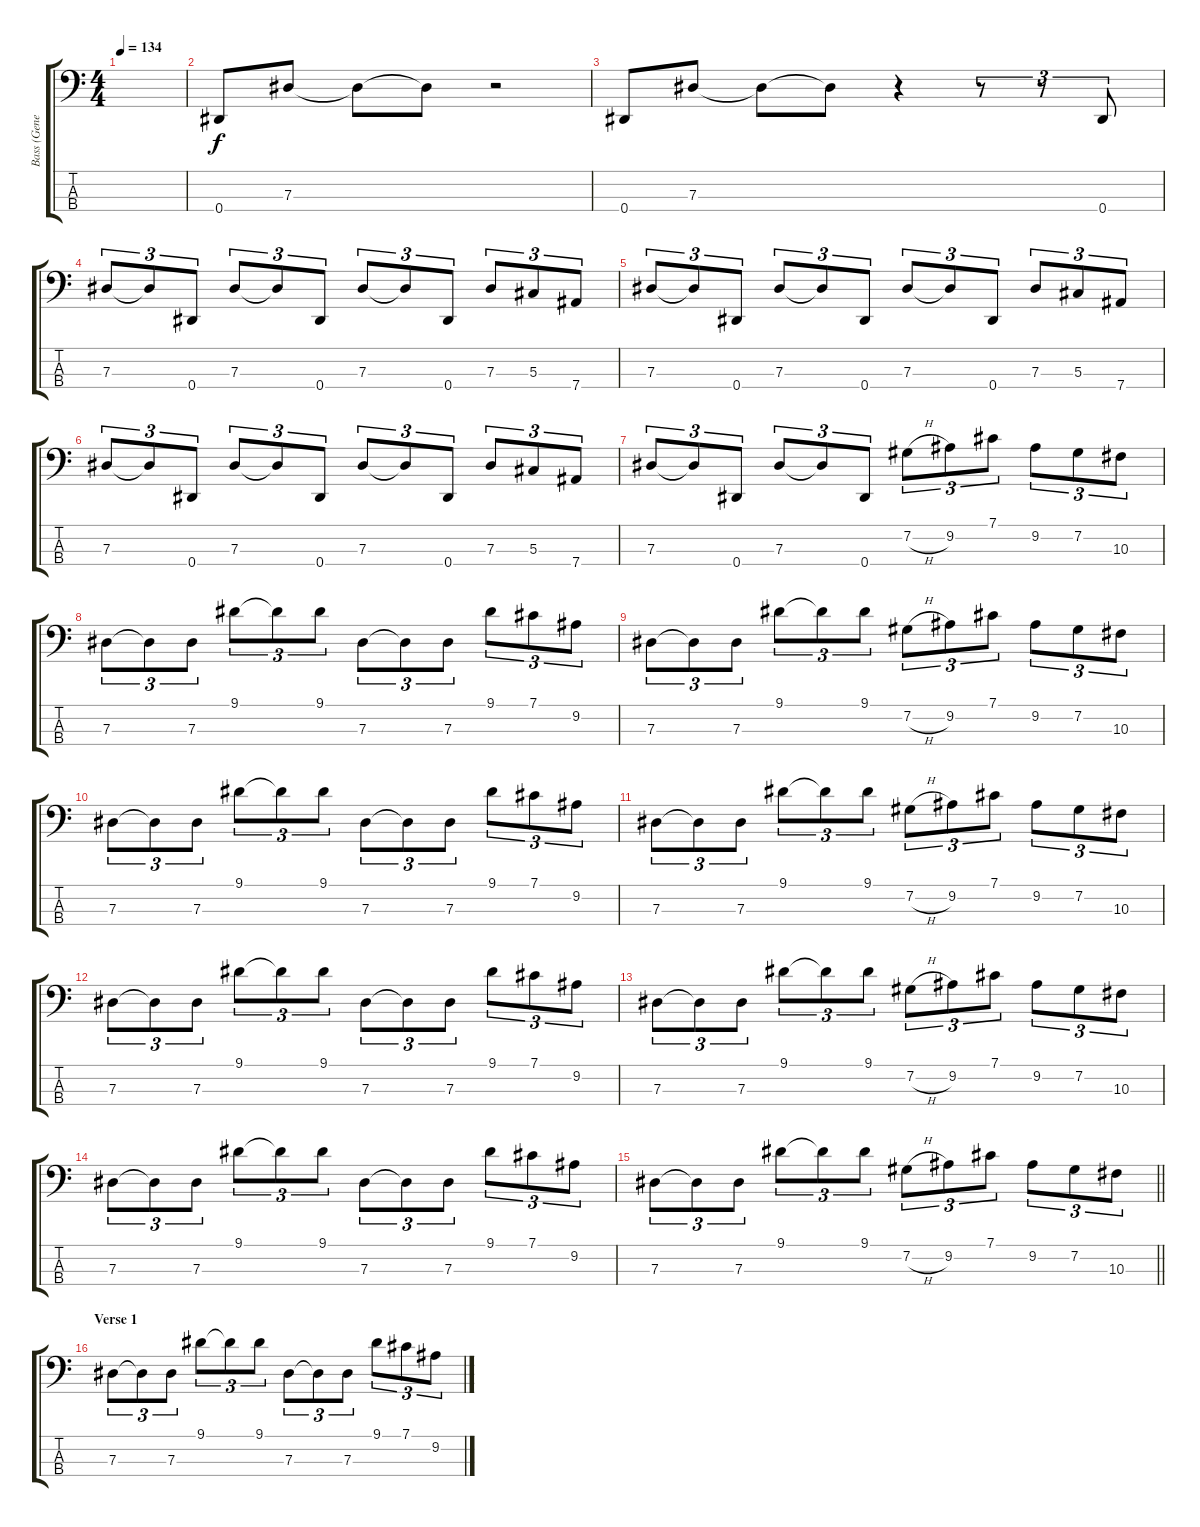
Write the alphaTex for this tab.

\track ("Bass (Gene Simmons)" "Bass (Gene") {instrument electricbasspick}
\staff {score tabs}
\tuning (Gb2 Db2 Ab1 Eb1) {hide}
\ts (4 4)
\tempo 134
\clef f4
\ks c
|
0.4.8 7.3.8 7.3{t}.8 7.3{t}.8 r.2 |
0.4.8 7.3.8 7.3{t}.8 7.3{t}.8 r.4 r.8{tu (3 2)} r.8{tu (3 2)} 0.4.8{tu (3 2)} |
7.3.8{tu (3 2)} 7.3{t}.8{tu (3 2)} 0.4.8{tu (3 2)} 7.3.8{tu (3 2)} 7.3{t}.8{tu (3 2)} 0.4.8{tu (3 2)} 7.3.8{tu (3 2)} 7.3{t}.8{tu (3 2)} 0.4.8{tu (3 2)} 7.3.8{tu (3 2)} 5.3.8{tu (3 2)} 7.4.8{tu (3 2)} |
7.3.8{tu (3 2)} 7.3{t}.8{tu (3 2)} 0.4.8{tu (3 2)} 7.3.8{tu (3 2)} 7.3{t}.8{tu (3 2)} 0.4.8{tu (3 2)} 7.3.8{tu (3 2)} 7.3{t}.8{tu (3 2)} 0.4.8{tu (3 2)} 7.3.8{tu (3 2)} 5.3.8{tu (3 2)} 7.4.8{tu (3 2)} |
7.3.8{tu (3 2)} 7.3{t}.8{tu (3 2)} 0.4.8{tu (3 2)} 7.3.8{tu (3 2)} 7.3{t}.8{tu (3 2)} 0.4.8{tu (3 2)} 7.3.8{tu (3 2)} 7.3{t}.8{tu (3 2)} 0.4.8{tu (3 2)} 7.3.8{tu (3 2)} 5.3.8{tu (3 2)} 7.4.8{tu (3 2)} |
7.3.8{tu (3 2)} 7.3{t}.8{tu (3 2)} 0.4.8{tu (3 2)} 7.3.8{tu (3 2)} 7.3{t}.8{tu (3 2)} 0.4.8{tu (3 2)} 7.2{h}.8{tu (3 2)} 9.2.8{tu (3 2)} 7.1.8{tu (3 2)} 9.2.8{tu (3 2)} 7.2.8{tu (3 2)} 10.3.8{tu (3 2)} |
7.3.8{tu (3 2)} 7.3{t}.8{tu (3 2)} 7.3.8{tu (3 2)} 9.1.8{tu (3 2)} 9.1{t}.8{tu (3 2)} 9.1.8{tu (3 2)} 7.3.8{tu (3 2)} 7.3{t}.8{tu (3 2)} 7.3.8{tu (3 2)} 9.1.8{tu (3 2)} 7.1.8{tu (3 2)} 9.2.8{tu (3 2)} |
7.3.8{tu (3 2)} 7.3{t}.8{tu (3 2)} 7.3.8{tu (3 2)} 9.1.8{tu (3 2)} 9.1{t}.8{tu (3 2)} 9.1.8{tu (3 2)} 7.2{h}.8{tu (3 2)} 9.2.8{tu (3 2)} 7.1.8{tu (3 2)} 9.2.8{tu (3 2)} 7.2.8{tu (3 2)} 10.3.8{tu (3 2)} |
7.3.8{tu (3 2)} 7.3{t}.8{tu (3 2)} 7.3.8{tu (3 2)} 9.1.8{tu (3 2)} 9.1{t}.8{tu (3 2)} 9.1.8{tu (3 2)} 7.3.8{tu (3 2)} 7.3{t}.8{tu (3 2)} 7.3.8{tu (3 2)} 9.1.8{tu (3 2)} 7.1.8{tu (3 2)} 9.2.8{tu (3 2)} |
7.3.8{tu (3 2)} 7.3{t}.8{tu (3 2)} 7.3.8{tu (3 2)} 9.1.8{tu (3 2)} 9.1{t}.8{tu (3 2)} 9.1.8{tu (3 2)} 7.2{h}.8{tu (3 2)} 9.2.8{tu (3 2)} 7.1.8{tu (3 2)} 9.2.8{tu (3 2)} 7.2.8{tu (3 2)} 10.3.8{tu (3 2)} |
7.3.8{tu (3 2)} 7.3{t}.8{tu (3 2)} 7.3.8{tu (3 2)} 9.1.8{tu (3 2)} 9.1{t}.8{tu (3 2)} 9.1.8{tu (3 2)} 7.3.8{tu (3 2)} 7.3{t}.8{tu (3 2)} 7.3.8{tu (3 2)} 9.1.8{tu (3 2)} 7.1.8{tu (3 2)} 9.2.8{tu (3 2)} |
7.3.8{tu (3 2)} 7.3{t}.8{tu (3 2)} 7.3.8{tu (3 2)} 9.1.8{tu (3 2)} 9.1{t}.8{tu (3 2)} 9.1.8{tu (3 2)} 7.2{h}.8{tu (3 2)} 9.2.8{tu (3 2)} 7.1.8{tu (3 2)} 9.2.8{tu (3 2)} 7.2.8{tu (3 2)} 10.3.8{tu (3 2)} |
7.3.8{tu (3 2)} 7.3{t}.8{tu (3 2)} 7.3.8{tu (3 2)} 9.1.8{tu (3 2)} 9.1{t}.8{tu (3 2)} 9.1.8{tu (3 2)} 7.3.8{tu (3 2)} 7.3{t}.8{tu (3 2)} 7.3.8{tu (3 2)} 9.1.8{tu (3 2)} 7.1.8{tu (3 2)} 9.2.8{tu (3 2)} |
\barLineRight lightlight
7.3.8{tu (3 2)} 7.3{t}.8{tu (3 2)} 7.3.8{tu (3 2)} 9.1.8{tu (3 2)} 9.1{t}.8{tu (3 2)} 9.1.8{tu (3 2)} 7.2{h}.8{tu (3 2)} 9.2.8{tu (3 2)} 7.1.8{tu (3 2)} 9.2.8{tu (3 2)} 7.2.8{tu (3 2)} 10.3.8{tu (3 2)} |
\section ("" "Verse 1")
7.3.8{tu (3 2)} 7.3{t}.8{tu (3 2)} 7.3.8{tu (3 2)} 9.1.8{tu (3 2)} 9.1{t}.8{tu (3 2)} 9.1.8{tu (3 2)} 7.3.8{tu (3 2)} 7.3{t}.8{tu (3 2)} 7.3.8{tu (3 2)} 9.1.8{tu (3 2)} 7.1.8{tu (3 2)} 9.2.8{tu (3 2)}
